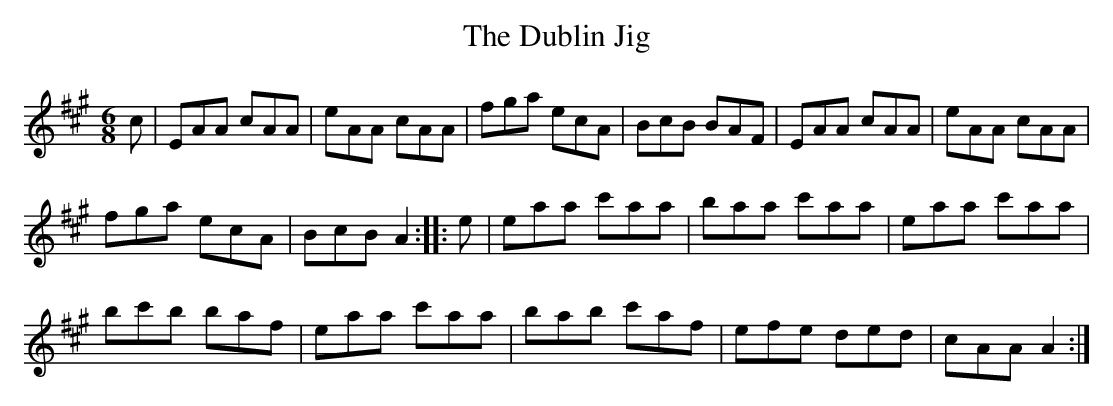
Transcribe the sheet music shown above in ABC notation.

X:1
T:The Dublin Jig
M:6/8
L:1/8
K:A
c|EAA cAA|eAA cAA|fga ecA|BcB BAF|EAA cAA|eAA cAA|
fga ecA|BcB A2::e|eaa c'aa|baa c'aa|eaa c'aa|
bc'b baf|eaa c'aa|bab c'af|efe ded|cAA A2:|
